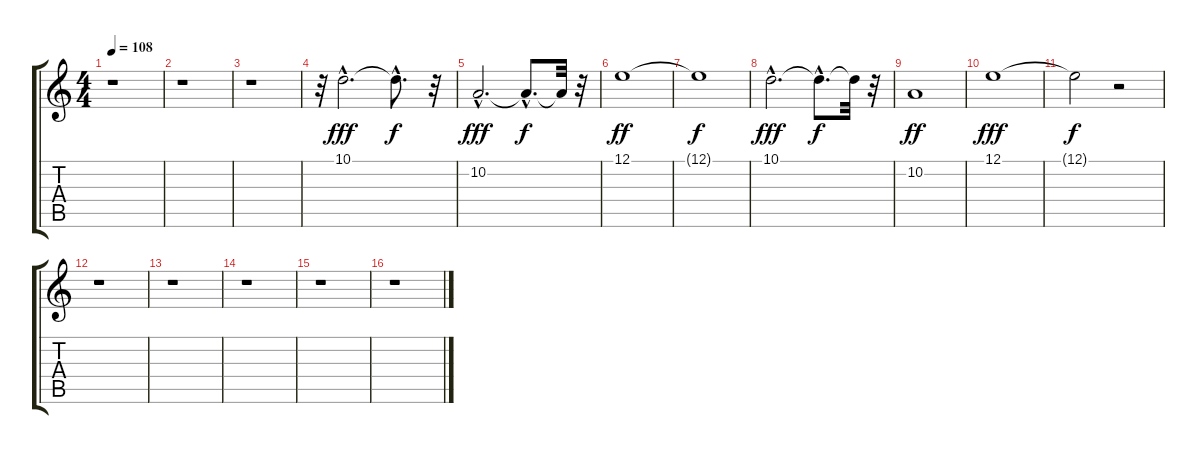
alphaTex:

\track "" {instrument tubularbells}
\staff {score tabs}
\tuning (E4 B3 G3 D3 A2 E2) {hide}
\ts (4 4)
\tempo 108
\clef g2
\ks c
r.1{dy fff instrument tubularbells} |
r.1 |
r.1 |
r.32 10.1{hac}.2{d} 10.1{hac t}.8{d dy f} r.32 |
10.2{hac}.2{d dy fff} 10.2{hac t}.8{d dy f} 10.2{t}.32 r.32 |
12.1.1{dy ff} |
12.1{t}.1{dy f} |
10.1{hac}.2{d dy fff} 10.1{hac t}.8{d dy f} 10.1{t}.32 r.32 |
10.2.1{dy ff} |
12.1.1{dy fff} |
12.1{t}.2{dy f} r.2 |
r.1 |
r.1 |
r.1 |
r.1 |
r.1
